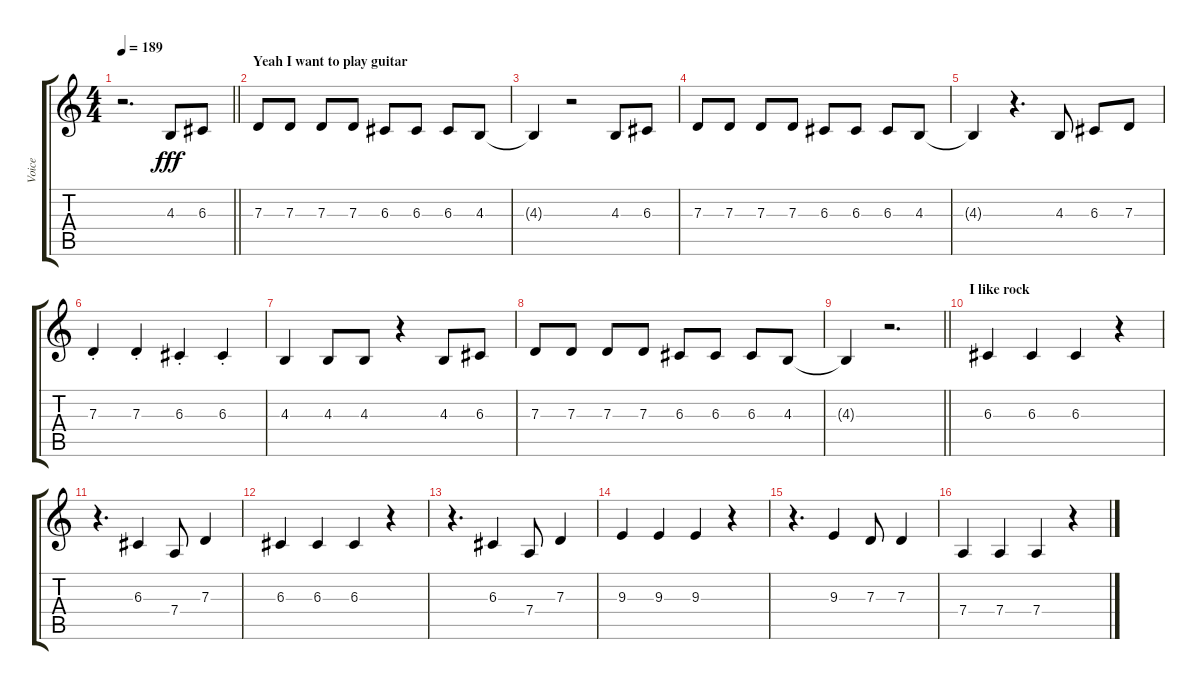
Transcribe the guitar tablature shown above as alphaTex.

\track ("Voice" "Voice") {instrument lead6voice}
\staff {score tabs}
\tuning (E4 B3 G3 D3 A2 E2) {hide}
\ts (4 4)
\tempo 189
\clef g2
\barLineRight lightlight
\ks c
r.2{d dy fff} 4.3.8 6.3.8 |
\section ("" "Yeah I want to play guitar")
7.3.8 7.3.8 7.3.8 7.3.8 6.3.8 6.3.8 6.3.8 4.3.8 |
4.3{t}.4 r.2 4.3.8 6.3.8 |
7.3.8 7.3.8 7.3.8 7.3.8 6.3.8 6.3.8 6.3.8 4.3.8 |
4.3{t}.4 r.4{d} 4.3.8 6.3.8 7.3.8 |
7.3{st}.4 7.3{st}.4 6.3{st}.4 6.3{st}.4 |
4.3.4 4.3.8 4.3.8 r.4 4.3.8 6.3.8 |
7.3.8 7.3.8 7.3.8 7.3.8 6.3.8 6.3.8 6.3.8 4.3.8 |
\barLineRight lightlight
4.3{t}.4 r.2{d} |
\section ("" "I like rock")
6.3.4 6.3.4 6.3.4 r.4 |
r.4{d} 6.3.4 7.4.8 7.3.4 |
6.3.4 6.3.4 6.3.4 r.4 |
r.4{d} 6.3.4 7.4.8 7.3.4 |
9.3.4 9.3.4 9.3.4 r.4 |
r.4{d} 9.3.4 7.3.8 7.3.4 |
7.4.4 7.4.4 7.4.4 r.4
